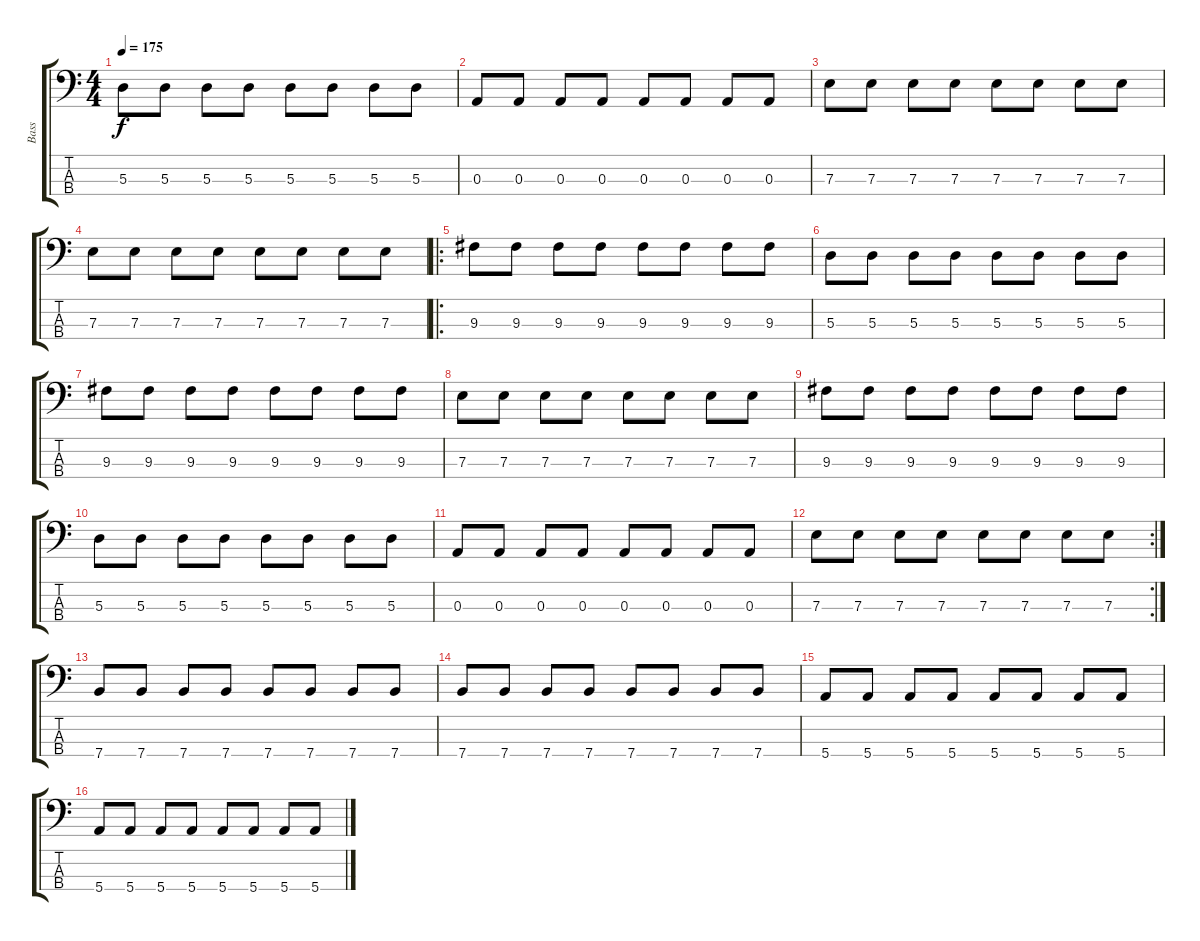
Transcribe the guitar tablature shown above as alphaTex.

\track ("Bass" "Bass") {instrument electricbassfinger}
\staff {score tabs}
\tuning (G2 D2 A1 E1) {hide}
\ts (4 4)
\tempo 175
\clef f4
\ks c
5.3.8{dy f} 5.3.8 5.3.8 5.3.8 5.3.8 5.3.8 5.3.8 5.3.8 |
0.3.8 0.3.8 0.3.8 0.3.8 0.3.8 0.3.8 0.3.8 0.3.8 |
7.3.8 7.3.8 7.3.8 7.3.8 7.3.8 7.3.8 7.3.8 7.3.8 |
7.3.8 7.3.8 7.3.8 7.3.8 7.3.8 7.3.8 7.3.8 7.3.8 |
\ro
9.3.8 9.3.8 9.3.8 9.3.8 9.3.8 9.3.8 9.3.8 9.3.8 |
5.3.8 5.3.8 5.3.8 5.3.8 5.3.8 5.3.8 5.3.8 5.3.8 |
9.3.8 9.3.8 9.3.8 9.3.8 9.3.8 9.3.8 9.3.8 9.3.8 |
7.3.8 7.3.8 7.3.8 7.3.8 7.3.8 7.3.8 7.3.8 7.3.8 |
9.3.8 9.3.8 9.3.8 9.3.8 9.3.8 9.3.8 9.3.8 9.3.8 |
5.3.8 5.3.8 5.3.8 5.3.8 5.3.8 5.3.8 5.3.8 5.3.8 |
0.3.8 0.3.8 0.3.8 0.3.8 0.3.8 0.3.8 0.3.8 0.3.8 |
\rc 2
7.3.8 7.3.8 7.3.8 7.3.8 7.3.8 7.3.8 7.3.8 7.3.8 |
7.4.8 7.4.8 7.4.8 7.4.8 7.4.8 7.4.8 7.4.8 7.4.8 |
7.4.8 7.4.8 7.4.8 7.4.8 7.4.8 7.4.8 7.4.8 7.4.8 |
5.4.8 5.4.8 5.4.8 5.4.8 5.4.8 5.4.8 5.4.8 5.4.8 |
5.4.8 5.4.8 5.4.8 5.4.8 5.4.8 5.4.8 5.4.8 5.4.8
